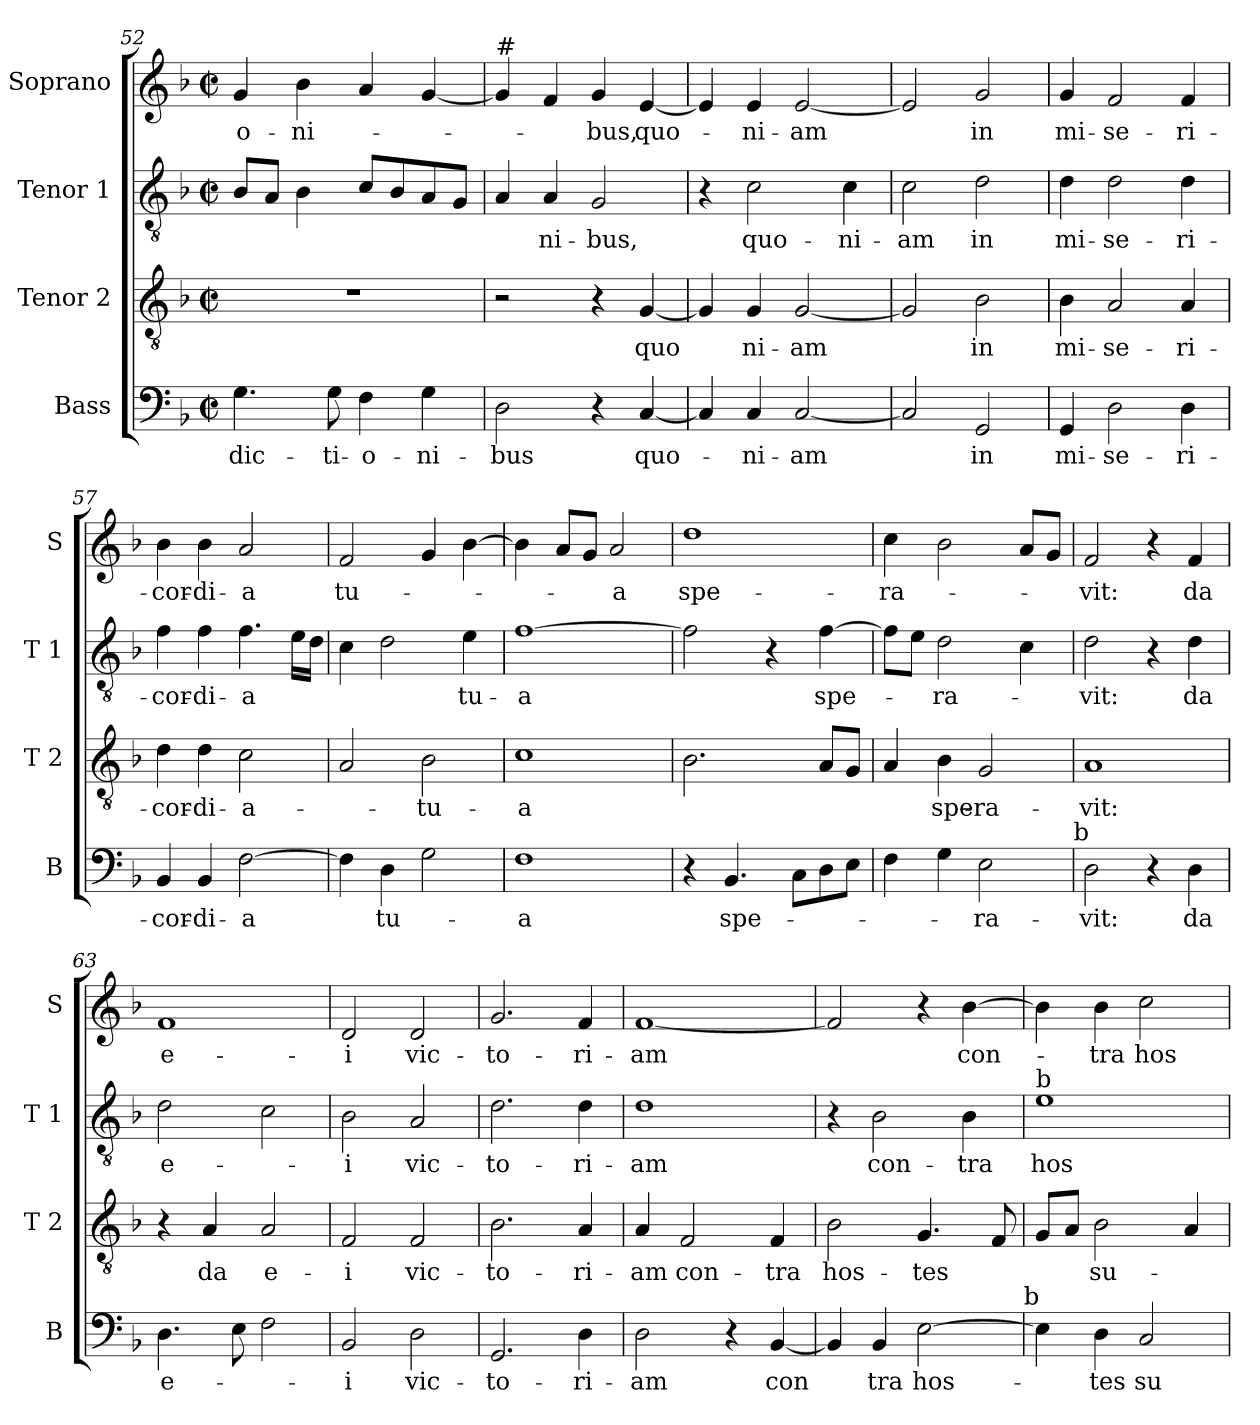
**kern	**text	**kern	**text	**kern	**text	**kern	**text
*part4	*part4	*part3	*part3	*part2	*part2	*part1	*part1
*staff4	*staff4	*staff3	*staff3	*staff2	*staff2	*staff1	*staff1
*I"Bass	*	*I"Tenor 2	*	*I"Tenor 1	*	*I"Soprano	*
*I'B	*	*I'T 2	*	*I'T 1	*	*I'S	*
*clefF4	*	*clefGv2	*	*clefGv2	*	*clefG2	*
*k[b-]	*	*k[b-]	*	*k[b-]	*	*k[b-]	*
*F:	*	*F:	*	*F:	*	*F:	*
*M2/2	*	*M2/2	*	*M2/2	*	*M2/2	*
*met(c|)	*	*met(c|)	*	*met(c|)	*	*met(c|)	*
=52	=52	=52	=52	=52	=52	=52	=52
4.G\	-dic-	1r	.	8B-/L	.	4g/	-o-
.	.	.	.	8A/J	.	.	.
.	.	.	.	4B-\	.	4b-\	-ni-
8G\	-ti-	.	.	.	.	.	.
4F\	-o-	.	.	8c/L	.	4a/	.
.	.	.	.	8B-/	.	.	.
4G\	-ni-	.	.	8A/	.	[4g/	.
.	.	.	.	8G/J	.	.	.
=53	=53	=53	=53	=53	=53	=53	=53
!	!	!	!	!	!	!LO:TX:a:t=#	!
2D\	-bus	2r	.	4A/	.	4g/]	.
.	.	.	.	4A/	-ni-	4f/	.
4r	.	4r	.	2G/	-bus,	4g/	-bus,
[4C/	quo-	[4G/	quo	.	.	[4e/	quo-
=54	=54	=54	=54	=54	=54	=54	=54
4C/]	.	4G/]	.	4r	.	4e/]	.
4C/	-ni-	4G/	ni-	2c\	quo-	4e/	-ni-
[2C/	-am	[2G/	-am	.	.	[2e/	-am
.	.	.	.	4c\	-ni-	.	.
=55	=55	=55	=55	=55	=55	=55	=55
2C/]	.	2G/]	.	2c\	-am	2e/]	.
2GG/	in	2B-\	in	2d\	in	2g/	in
=56	=56	=56	=56	=56	=56	=56	=56
4GG/	mi-	4B-\	mi-	4d\	mi-	4g/	mi-
2D\	-se-	2A/	-se-	2d\	-se-	2f/	-se-
4D\	-ri-	4A/	-ri-	4d\	-ri-	4f/	-ri-
!!LO:PB:g=z
=57	=57	=57	=57	=57	=57	=57	=57
4BB-/	-cor-	4d\	-cor-	4f\	-cor-	4b-\	-cor-
4BB-/	-di-	4d\	-di-	4f\	-di-	4b-\	-di-
[2F\	-a	2c\	-a-	4.f\	-a	2a/	-a
.	.	.	.	16e\LL	.	.	.
.	.	.	.	16d\JJ	.	.	.
=58	=58	=58	=58	=58	=58	=58	=58
4F\]	.	2A/	.	4c\	.	2f/	tu-
4D\	tu-	.	.	2d\	.	.	.
2G\	.	2B-\	-tu-	.	.	4g/	.
.	.	.	.	4e\	tu-	[4b-\	.
=59	=59	=59	=59	=59	=59	=59	=59
1F	-a	1c	-a	[1f	-a	4b-\]	.
.	.	.	.	.	.	8a/L	.
.	.	.	.	.	.	8g/J	.
.	.	.	.	.	.	2a/	-a
=60	=60	=60	=60	=60	=60	=60	=60
4r	.	2.B-\	.	2f\]	.	1dd	spe-
4.BB-/	spe-	.	.	.	.	.	.
.	.	.	.	4r	.	.	.
8C\L	.	.	.	.	.	.	.
8D\	.	8A/L	.	[4f\	spe-	.	.
8E\J	.	8G/J	.	.	.	.	.
=61	=61	=61	=61	=61	=61	=61	=61
4F\	.	4A/	.	8f\L]	.	4cc\	-ra-
.	.	.	.	8e\J	.	.	.
4G\	.	4B-\	spe-	2d\	-ra-	2b-\	.
2E\	-ra-	2G/	-ra-	.	.	.	.
.	.	.	.	4c\	.	8a/L	.
.	.	.	.	.	.	8g/J	.
!LO:TX:a:t=b	!	!	!	!	!	!	!
=62	=62	=62	=62	=62	=62	=62	=62
2D\	-vit:	1A	-vit:	2d\	-vit:	2f/	-vit:
4r	.	.	.	4r	.	4r	.
4D\	da	.	.	4d\	da	4f/	da
!!LO:LB:g=z
=63	=63	=63	=63	=63	=63	=63	=63
4.D\	e-	4r	.	2d\	e-	1f	e-
.	.	4A/	da	.	.	.	.
8E\	.	.	.	.	.	.	.
2F\	.	2A/	e-	2c\	.	.	.
=64	=64	=64	=64	=64	=64	=64	=64
2BB-/	-i	2F/	-i	2B-\	-i	2d/	-i
2D\	vic-	2F/	vic-	2A/	vic-	2d/	vic-
=65	=65	=65	=65	=65	=65	=65	=65
2.GG/	-to-	2.B-\	-to-	2.d\	-to-	2.g/	-to-
4D\	-ri-	4A/	-ri-	4d\	-ri-	4f/	-ri-
=66	=66	=66	=66	=66	=66	=66	=66
2D\	-am	4A/	-am	1d	-am	[1f	-am
.	.	2F/	con-	.	.	.	.
4r	.	.	.	.	.	.	.
[4BB-/	con	4F/	-tra	.	.	.	.
=67	=67	=67	=67	=67	=67	=67	=67
4BB-/]	.	2B-\	hos-	4r	.	2f/]	.
4BB-/	tra	.	.	2B-\	con-	.	.
[2E\	hos-	4.G/	-tes	.	.	4r	.
.	.	.	.	4B-\	-tra	[4b-\	con-
.	.	8F/	.	.	.	.	.
!LO:TX:a:t=b	!	!	!	!	!	!	!
=68	=68	=68	=68	=68	=68	=68	=68
!	!	!	!	!LO:TX:a:t=b	!	!	!
4E\]	.	8G/L	.	1e	hos-	4b-\]	.
.	.	8A/J	.	.	.	.	.
4D\	-tes	2B-\	su-	.	.	4b-\	-tra
2C/	su-	.	.	.	.	2cc\	hos-
.	.	4A/	.	.	.	.	.
=	=	=	=	=	=	=	=
*-	*-	*-	*-	*-	*-	*-	*-
